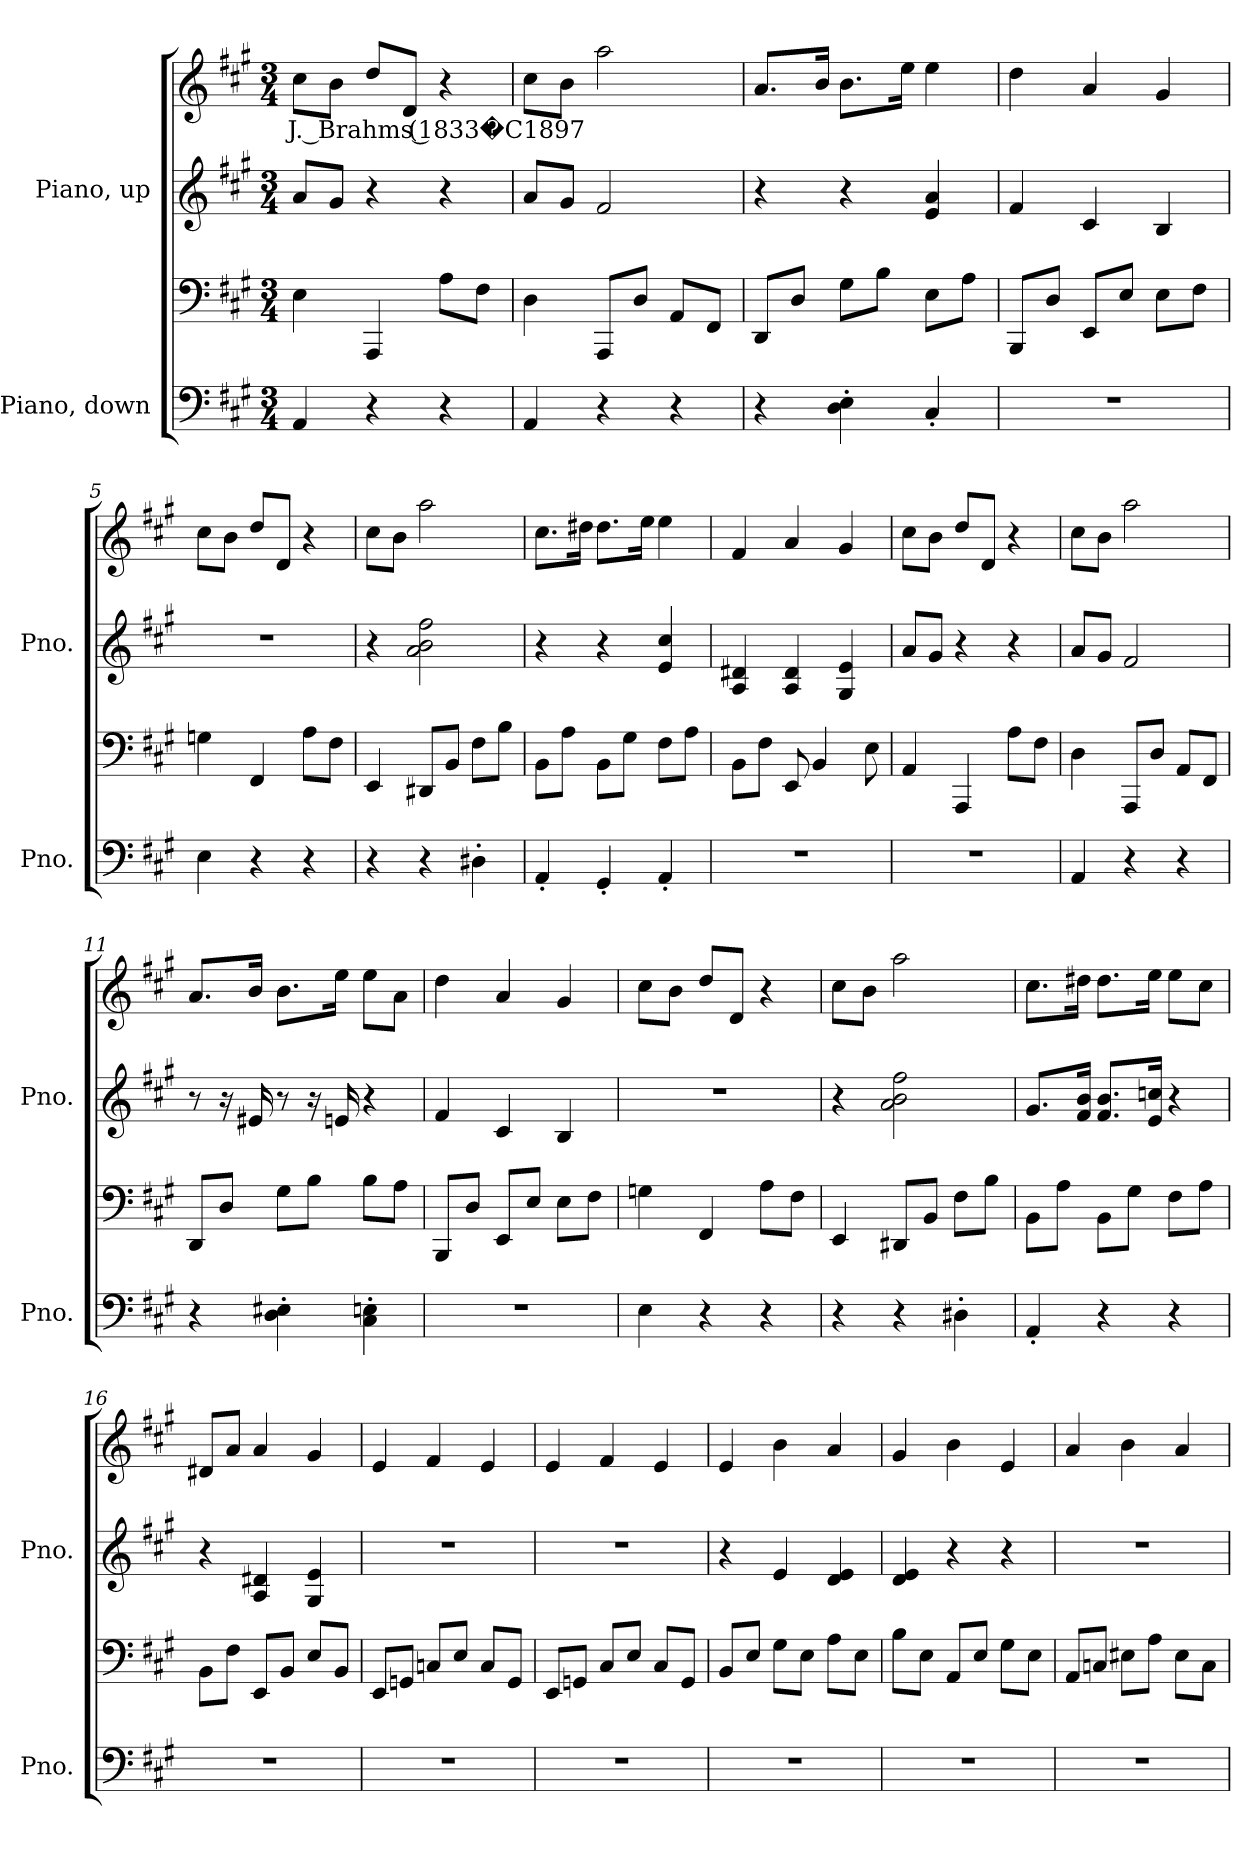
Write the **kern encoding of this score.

**kern	**kern	**kern	**kern	**text
*part2	*part2	*part1	*part1	*part1
*staff4	*staff3	*staff2	*staff1	*staff1
*I"Piano, down	*	*I"Piano, up	*	*
*I'Pno.	*	*I'Pno.	*	*
*clefF4	*clefF4	*clefG2	*clefG2	*
*k[f#c#g#]	*k[f#c#g#]	*k[f#c#g#]	*k[f#c#g#]	*
*M3/4	*M3/4	*M3/4	*M3/4	*
*MM80	*MM80	*MM80	*MM80	*
=1	=1	=1	=1	=1
!	!	!	!	!LO:LY:b
4AA/	4E\	8a/L	8cc#\L	J. Brahms (1833�C1897
.	.	8g#/J	8b\J	.
4r	4AAA/	4r	8dd/L	.
.	.	.	8d/J	.
4r	8A\L	4r	4r	.
.	8F#\J	.	.	.
=2	=2	=2	=2	=2
4AA/	4D\	8a/L	8cc#\L	.
.	.	8g#/J	8b\J	.
4r	8AAA/L	2f#/	2aa\	.
.	8D/J	.	.	.
4r	8AA/L	.	.	.
.	8FF#/J	.	.	.
=3	=3	=3	=3	=3
4r	8DD/L	4r	8.a/L	.
.	8D/J	.	.	.
.	.	.	16b/Jk	.
4D\' 4E\'	8G#\L	4r	8.b\L	.
.	8B\J	.	.	.
.	.	.	16ee\Jk	.
4C#'/	8E\L	4e/ 4a/	4ee\	.
.	8A\J	.	.	.
!!LO:LB:g=z
=4	=4	=4	=4	=4
2.r	8BBB/L	4f#/	4dd\	.
.	8D/J	.	.	.
.	8EE/L	4c#/	4a/	.
.	8E/J	.	.	.
.	8E\L	4B/	4g#/	.
.	8F#\J	.	.	.
=5	=5	=5	=5	=5
4E\	4Gn\	2.r	8cc#\L	.
.	.	.	8b\J	.
4r	4FF#/	.	8dd/L	.
.	.	.	8d/J	.
4r	8A\L	.	4r	.
.	8F#\J	.	.	.
=6	=6	=6	=6	=6
4r	4EE/	4r	8cc#\L	.
.	.	.	8b\J	.
4r	8DD#X/L	2a\ 2b\ 2ff#\	2aa\	.
.	8BB/J	.	.	.
4D#X'\	8F#\L	.	.	.
.	8B\J	.	.	.
=7	=7	=7	=7	=7
4AA'/	8BB\L	4r	8.cc#\L	.
.	8A\J	.	.	.
.	.	.	16dd#X\Jk	.
4GG#'/	8BB\L	4r	8.dd#\L	.
.	8G#\J	.	.	.
.	.	.	16ee\Jk	.
4AA'/	8F#\L	4e/ 4cc#/	4ee\	.
.	8A\J	.	.	.
=8	=8	=8	=8	=8
2.r	8BB\L	4A/ 4d#X/	4f#/	.
.	8F#\J	.	.	.
.	8EE/	4A/ 4d#/	4a/	.
.	4BB/	.	.	.
.	.	4G#/ 4e/	4g#/	.
.	8E\	.	.	.
!!LO:LB:g=z
=9	=9	=9	=9	=9
2.r	4AA/	8a/L	8cc#\L	.
.	.	8g#/J	8b\J	.
.	4AAA/	4r	8dd/L	.
.	.	.	8d/J	.
.	8A\L	4r	4r	.
.	8F#\J	.	.	.
=10	=10	=10	=10	=10
4AA/	4D\	8a/L	8cc#\L	.
.	.	8g#/J	8b\J	.
4r	8AAA/L	2f#/	2aa\	.
.	8D/J	.	.	.
4r	8AA/L	.	.	.
.	8FF#/J	.	.	.
=11	=11	=11	=11	=11
4r	8DD/L	8r	8.a/L	.
.	8D/J	16r	.	.
.	.	16e#X/	16b/Jk	.
4D\' 4E#X\'	8G#\L	8r	8.b\L	.
.	8B\J	16r	.	.
.	.	16en/	16ee\Jk	.
4C#\' 4En\'	8B\L	4r	8ee\L	.
.	8A\J	.	8a\J	.
=12	=12	=12	=12	=12
2.r	8BBB/L	4f#/	4dd\	.
.	8D/J	.	.	.
.	8EE/L	4c#/	4a/	.
.	8E/J	.	.	.
.	8E\L	4B/	4g#/	.
.	8F#\J	.	.	.
=13	=13	=13	=13	=13
4E\	4Gn\	2.r	8cc#\L	.
.	.	.	8b\J	.
4r	4FF#/	.	8dd/L	.
.	.	.	8d/J	.
4r	8A\L	.	4r	.
.	8F#\J	.	.	.
!!LO:PB:g=z
=14	=14	=14	=14	=14
4r	4EE/	4r	8cc#\L	.
.	.	.	8b\J	.
4r	8DD#X/L	2a\ 2b\ 2ff#\	2aa\	.
.	8BB/J	.	.	.
4D#X'\	8F#\L	.	.	.
.	8B\J	.	.	.
=15	=15	=15	=15	=15
4AA'/	8BB\L	8.g#/L	8.cc#\L	.
.	8A\J	.	.	.
.	.	16f#/ 16b/Jk	16dd#X\Jk	.
4r	8BB\L	8.f#/ 8.b/L	8.dd#\L	.
.	8G#\J	.	.	.
.	.	16e/ 16ccn/Jk	16ee\Jk	.
4r	8F#\L	4r	8ee\L	.
.	8A\J	.	8cc#\J	.
=16	=16	=16	=16	=16
2.r	8BB\L	4r	8d#X/L	.
.	8F#\J	.	8a/J	.
.	8EE/L	4A/ 4d#X/	4a/	.
.	8BB/J	.	.	.
.	8E/L	4G#/ 4e/	4g#/	.
.	8BB/J	.	.	.
=17	=17	=17	=17	=17
2.r	8EE/L	2.r	4e/	.
.	8GGn/J	.	.	.
.	8Cn/L	.	4f#/	.
.	8E/J	.	.	.
.	8C/L	.	4e/	.
.	8GG/J	.	.	.
=18	=18	=18	=18	=18
2.r	8EE/L	2.r	4e/	.
.	8GGn/J	.	.	.
.	8C#/L	.	4f#/	.
.	8E/J	.	.	.
.	8C#/L	.	4e/	.
.	8GG/J	.	.	.
!!LO:LB:g=z
=19	=19	=19	=19	=19
2.r	8BB/L	4r	4e/	.
.	8E/J	.	.	.
.	8G#\L	4e/	4b\	.
.	8E\J	.	.	.
.	8A\L	4d/ 4e/	4a/	.
.	8E\J	.	.	.
=20	=20	=20	=20	=20
2.r	8B\L	4d/ 4e/	4g#/	.
.	8E\J	.	.	.
.	8AA/L	4r	4b\	.
.	8E/J	.	.	.
.	8G#\L	4r	4e/	.
.	8E\J	.	.	.
=21	=21	=21	=21	=21
2.r	8AA/L	2.r	4a/	.
.	8Cn/J	.	.	.
.	8E#X\L	.	4b\	.
.	8A\J	.	.	.
.	8E#\L	.	4a/	.
.	8C\J	.	.	.
=	=	=	=	=
*-	*-	*-	*-	*-
